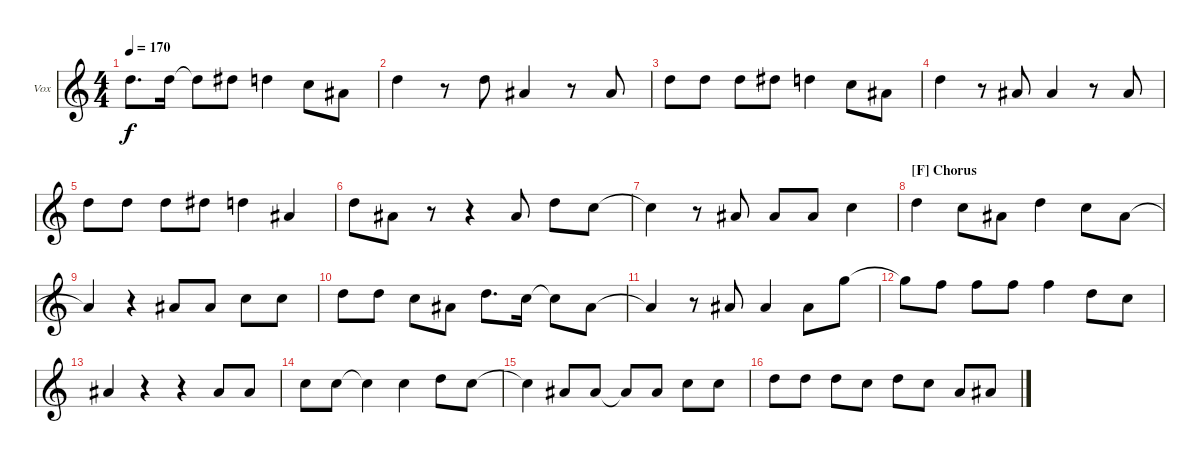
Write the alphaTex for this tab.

\defaultSystemsLayout 4
\bracketExtendMode groupsimilarinstruments
\firstSystemTrackNameOrientation horizontal
\otherSystemsTrackNameOrientation horizontal
\track ("Brian Fallon - Vox" "Vox") {instrument electricguitarclean}
\staff {score}
\tuning (D4 A3 F3 C3 G2 D2)
\ts (4 4)
\tempo 170
\clef g2
\ks c
9.3.8{d dy f} 9.3.16 9.3{t}.8 10.3.8 9.3.4 7.3.8 5.3.8 |
9.3.4 r.8 9.3.8 5.3.4 r.8 5.3.8 |
9.3.8 9.3.8 9.3.8 10.3.8 9.3.4 7.3.8 5.3.8 |
9.3.4 r.8 5.3.8 5.3.4 r.8 5.3.8 |
9.3.8 9.3.8 9.3.8 10.3.8 9.3.4 5.3.4 |
9.3.8 5.3.8 r.8 r.4 5.3.8 9.3.8 7.3.8 |
7.3{t}.4 r.8 5.3.8 5.3.8 5.3.8 7.3.4 |
\section ("F" "Chorus")
9.3.4 7.3.8 5.3.8 9.3.4 7.3.8 5.3.8 |
5.3{t}.4 r.4 5.3.8 5.3.8 7.3.8 7.3.8 |
9.3.8 9.3.8 7.3.8 5.3.8 9.3.8{d} 7.3.16 7.3{t}.8 5.3.8 |
5.3{t}.4 r.8 5.3.8 5.3.4 5.3.8 14.3.8 |
14.3{t}.8 12.3.8 12.3.8 12.3.8 12.3.4 9.3.8 7.3.8 |
5.3.4 r.4 r.4 5.3.8 5.3.8 |
7.3.8 7.3.8 7.3{t}.4 7.3.4 9.3.8 7.3.8 |
7.3{t}.4 5.3.8 5.3.8 5.3{t}.8 5.3.8 7.3.8 7.3.8 |
9.3.8 9.3.8 9.3.8 7.3.8 9.3.8 7.3.8 4.3.8 5.3.8
